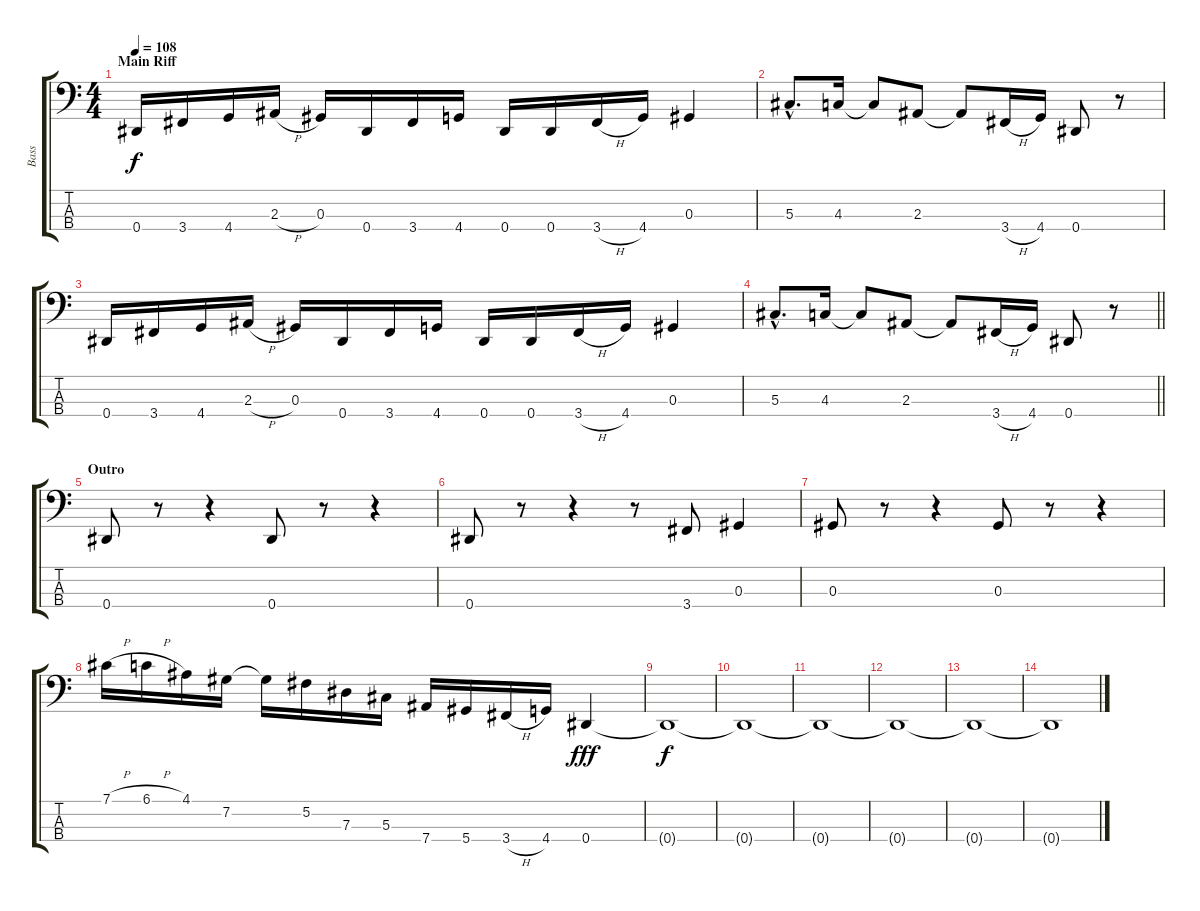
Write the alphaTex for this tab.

\track ("Bass" "Bass") {instrument electricbasspick}
\staff {score tabs}
\tuning (Gb2 Db2 Ab1 Eb1) {hide}
\ts (4 4)
\section ("" "Main Riff")
\tempo 108
\clef f4
\ks c
0.4.16{dy f} 3.4.16 4.4.16 2.3{h}.16 0.3.16 0.4.16 3.4.16 4.4.16 0.4.16 0.4.16 3.4{h}.16 4.4.16 0.3.4 |
5.3{hac}.8{d} 4.3.16 4.3{t}.8 2.3.8 2.3{t}.8 3.4{h}.16 4.4.16 0.4.8 r.8 |
0.4.16 3.4.16 4.4.16 2.3{h}.16 0.3.16 0.4.16 3.4.16 4.4.16 0.4.16 0.4.16 3.4{h}.16 4.4.16 0.3.4 |
\barLineRight lightlight
5.3{hac}.8{d} 4.3.16 4.3{t}.8 2.3.8 2.3{t}.8 3.4{h}.16 4.4.16 0.4.8 r.8 |
\section ("" "Outro")
0.4.8 r.8 r.4 0.4.8 r.8 r.4 |
0.4.8 r.8 r.4 r.8 3.4.8 0.3.4 |
0.3.8 r.8 r.4 0.3.8 r.8 r.4 |
7.1{h}.16 6.1{h}.16 4.1.16 7.2.16 7.2{t}.16 5.2.16 7.3.16 5.3.16 7.4.16 5.4.16 3.4{h}.16 4.4.16 0.4.4{dy fff} |
0.4{t}.1{dy f} |
0.4{t}.1 |
0.4{t}.1{volume 10} |
0.4{t}.1 |
0.4{t}.1{volume 0} |
0.4{t}.1
